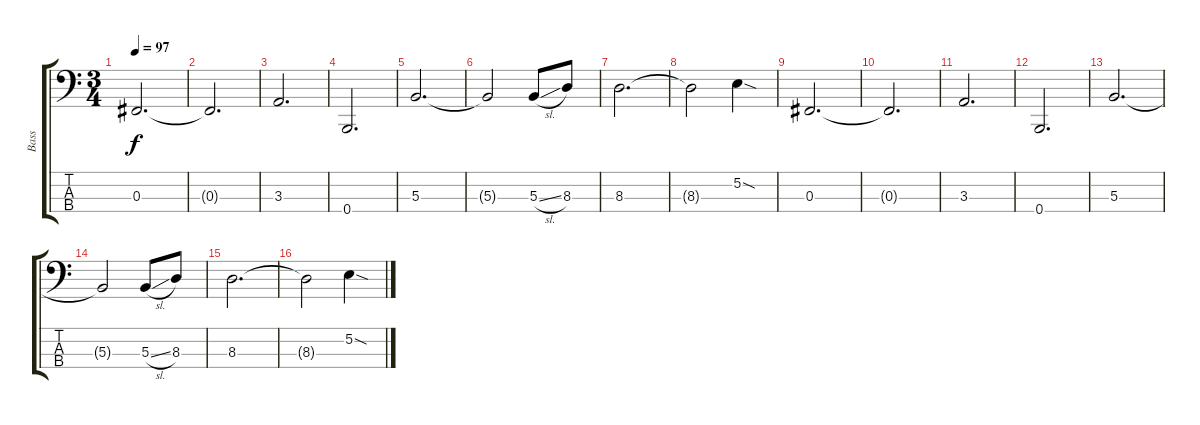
\track ("Bass" "Bass") {instrument electricbasspick}
\staff {score tabs}
\tuning (E2 B1 Gb1 B0) {hide}
\ts (3 4)
\tempo 97
\clef f4
\ks c
0.3.2{d dy f} |
0.3{t}.2{d} |
3.3.2{d} |
0.4.2{d} |
5.3.2{d} |
5.3{t}.2 5.3{sl}.8 8.3.8 |
8.3.2{d} |
8.3{t}.2 5.2{sod}.4 |
0.3.2{d} |
0.3{t}.2{d} |
3.3.2{d} |
0.4.2{d} |
5.3.2{d} |
5.3{t}.2 5.3{sl}.8 8.3.8 |
8.3.2{d} |
8.3{t}.2 5.2{sod}.4
